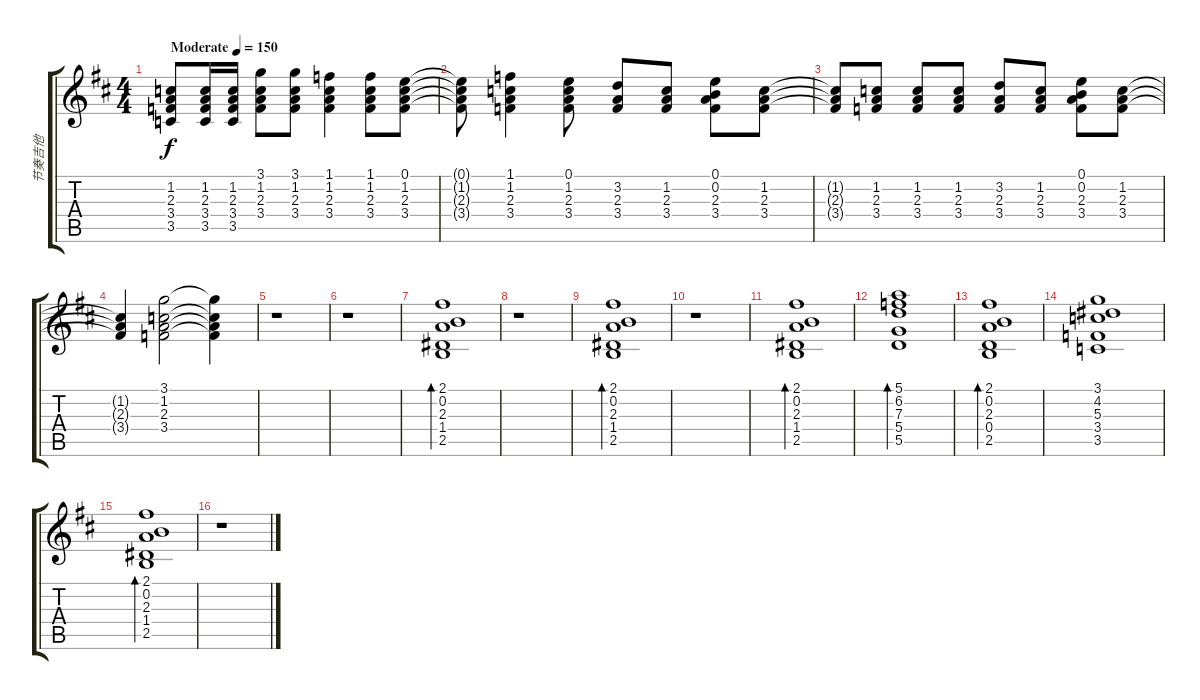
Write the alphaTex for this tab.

\track ("节奏吉他" "节奏吉他") {instrument electricguitarclean}
\staff {score tabs}
\tuning (E4 B3 G3 D3 A2 E2) {hide}
\ts (4 4)
\tempo (150 "Moderate")
\clef g2
\ks d
(1.2 2.3 3.4 3.5).8{txt "" dy f instrument electricguitarclean} (1.2 2.3 3.4 3.5).16 (1.2 2.3 3.4 3.5).16 (3.1 1.2 2.3 3.4).8 (3.1 1.2 2.3 3.4).8 (1.1 1.2 2.3 3.4).4 (1.1 1.2 2.3 3.4).8 (0.1 1.2 2.3 3.4).8 |
(0.1{t} 1.2{t} 2.3{t} 3.4{t}).8 (1.1 1.2 2.3 3.4).4 (0.1 1.2 2.3 3.4).8 (3.2 2.3 3.4).8 (1.2 2.3 3.4).8 (0.1 0.2 2.3 3.4).8 (1.2 2.3 3.4).8 |
(1.2{t} 2.3{t} 3.4{t}).8 (1.2 2.3 3.4).8 (1.2 2.3 3.4).8 (1.2 2.3 3.4).8 (3.2 2.3 3.4).8 (1.2 2.3 3.4).8 (0.1 0.2 2.3 3.4).8 (1.2 2.3 3.4).8 |
(1.2{t} 2.3{t} 3.4{t}).4 (3.1 1.2 2.3 3.4).2 (3.1{t} 1.2{t} 2.3{t} 3.4{t}).4 |
r.1 |
r.1 |
(2.1 0.2 2.3 1.4 2.5).1{bd 240} |
r.1 |
(2.1 0.2 2.3 1.4 2.5).1{bd 240} |
r.1 |
(2.1 0.2 2.3 1.4 2.5).1{bd 240} |
(5.1 6.2 7.3 5.4 5.5).1{bd 240} |
(2.1 0.2 2.3 0.4 2.5).1{bd 240} |
(3.1 4.2 5.3 3.4 3.5).1 |
(2.1 0.2 2.3 1.4 2.5).1{bd 240} |
r.1
